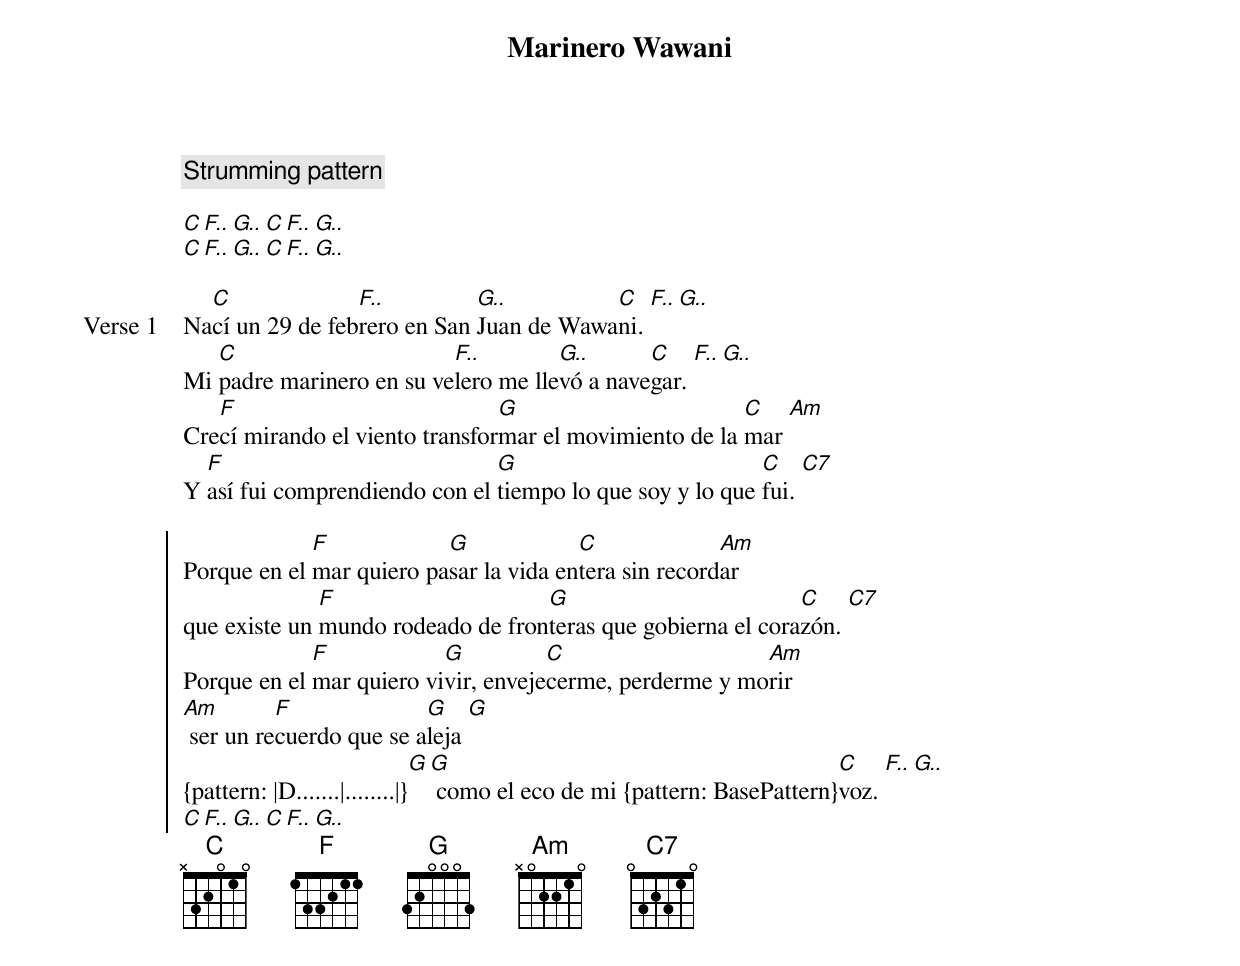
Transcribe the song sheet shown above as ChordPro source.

{title: Marinero Wawani}
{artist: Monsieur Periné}

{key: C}
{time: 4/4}
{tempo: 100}

{comment: Strumming pattern}
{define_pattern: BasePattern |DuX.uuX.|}

{start_of_instrumental}
[C][F..][G..][C][F..][G..]
[C][F..][G..][C][F..][G..]
{end_of_instrumental}

{start_of_verse: Verse 1}
Na[C]cí un 29 de feb[F..]rero en San [G..]Juan de Wawa[C]ni. [F..][G..]
Mi [C]padre marinero en su ve[F..]lero me lle[G..]vó a nave[C]gar. [F..][G..]
Cre[F]cí mirando el viento transfor[G]mar el movimiento de la [C]mar [Am]
Y [F]así fui comprendiendo con el [G]tiempo lo que soy y lo que [C]fui. [C7]
{end_of_verse}

{start_of_chorus}
Porque en el [F]mar quiero pa[G]sar la vida en[C]tera sin record[Am]ar
que existe un [F]mundo rodeado de fron[G]teras que gobierna el cora[C]zón. [C7]
Porque en el [F]mar quiero vi[G]vir, enveje[C]cerme, perderme y mo[Am]rir
[Am] ser un re[F]cuerdo que se a[G]leja [G]
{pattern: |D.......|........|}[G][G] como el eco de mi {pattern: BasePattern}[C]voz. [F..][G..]
[C][F..][G..][C][F..][G..]
{end_of_chorus}
